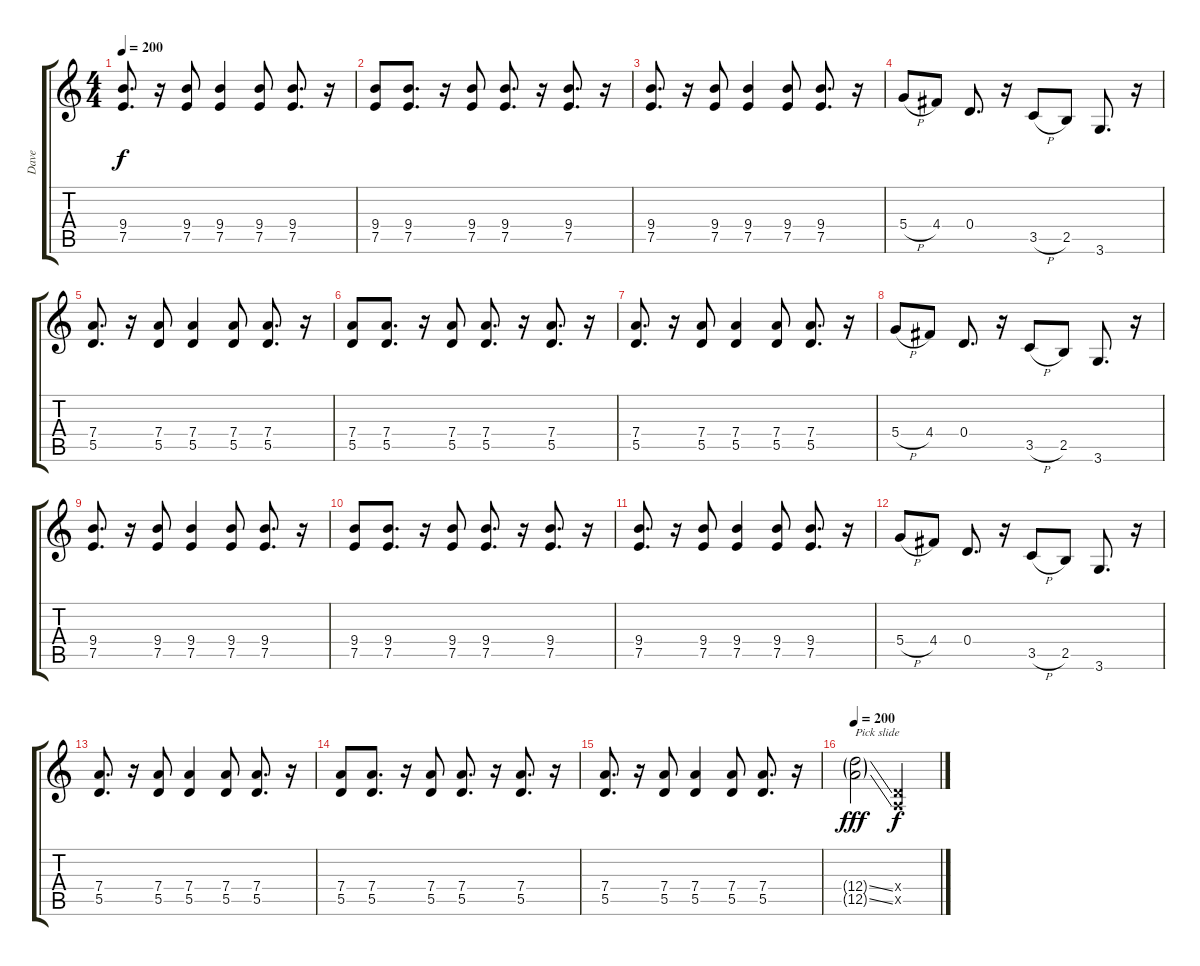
\track ("Dave" "Dave") {instrument overdrivenguitar}
\staff {score tabs}
\tuning (E4 B3 G3 D3 A2 E2) {hide}
\ts (4 4)
\tempo 200
\clef g2
\ks c
(9.4 7.5).8{d dy f} r.16 (9.4 7.5).8 (9.4 7.5).4 (9.4 7.5).8 (9.4 7.5).8{d} r.16 |
(9.4 7.5).8 (9.4 7.5).8{d} r.16 (9.4 7.5).8 (9.4 7.5).8{d} r.16 (9.4 7.5).8{d} r.16 |
(9.4 7.5).8{d} r.16 (9.4 7.5).8 (9.4 7.5).4 (9.4 7.5).8 (9.4 7.5).8{d} r.16 |
5.4{h}.8 4.4.8 0.4.8{d} r.16 3.5{h}.8 2.5.8 3.6.8{d} r.16 |
(7.4 5.5).8{d} r.16 (7.4 5.5).8 (7.4 5.5).4 (7.4 5.5).8 (7.4 5.5).8{d} r.16 |
(7.4 5.5).8 (7.4 5.5).8{d} r.16 (7.4 5.5).8 (7.4 5.5).8{d} r.16 (7.4 5.5).8{d} r.16 |
(7.4 5.5).8{d} r.16 (7.4 5.5).8 (7.4 5.5).4 (7.4 5.5).8 (7.4 5.5).8{d} r.16 |
5.4{h}.8 4.4.8 0.4.8{d} r.16 3.5{h}.8 2.5.8 3.6.8{d} r.16 |
(9.4 7.5).8{d} r.16 (9.4 7.5).8 (9.4 7.5).4 (9.4 7.5).8 (9.4 7.5).8{d} r.16 |
(9.4 7.5).8 (9.4 7.5).8{d} r.16 (9.4 7.5).8 (9.4 7.5).8{d} r.16 (9.4 7.5).8{d} r.16 |
(9.4 7.5).8{d} r.16 (9.4 7.5).8 (9.4 7.5).4 (9.4 7.5).8 (9.4 7.5).8{d} r.16 |
5.4{h}.8 4.4.8 0.4.8{d} r.16 3.5{h}.8 2.5.8 3.6.8{d} r.16 |
(7.4 5.5).8{d} r.16 (7.4 5.5).8 (7.4 5.5).4 (7.4 5.5).8 (7.4 5.5).8{d} r.16 |
(7.4 5.5).8 (7.4 5.5).8{d} r.16 (7.4 5.5).8 (7.4 5.5).8{d} r.16 (7.4 5.5).8{d} r.16 |
(7.4 5.5).8{d} r.16 (7.4 5.5).8 (7.4 5.5).4 (7.4 5.5).8 (7.4 5.5).8{d} r.16 |
\tempo 200
(12.4{ss g} 12.5{ss g}).2{txt "Pick slide" dy fff volume 16 balance 8 instrument guitarharmonics} (0.4{x} 0.5{x}).2{dy f}
